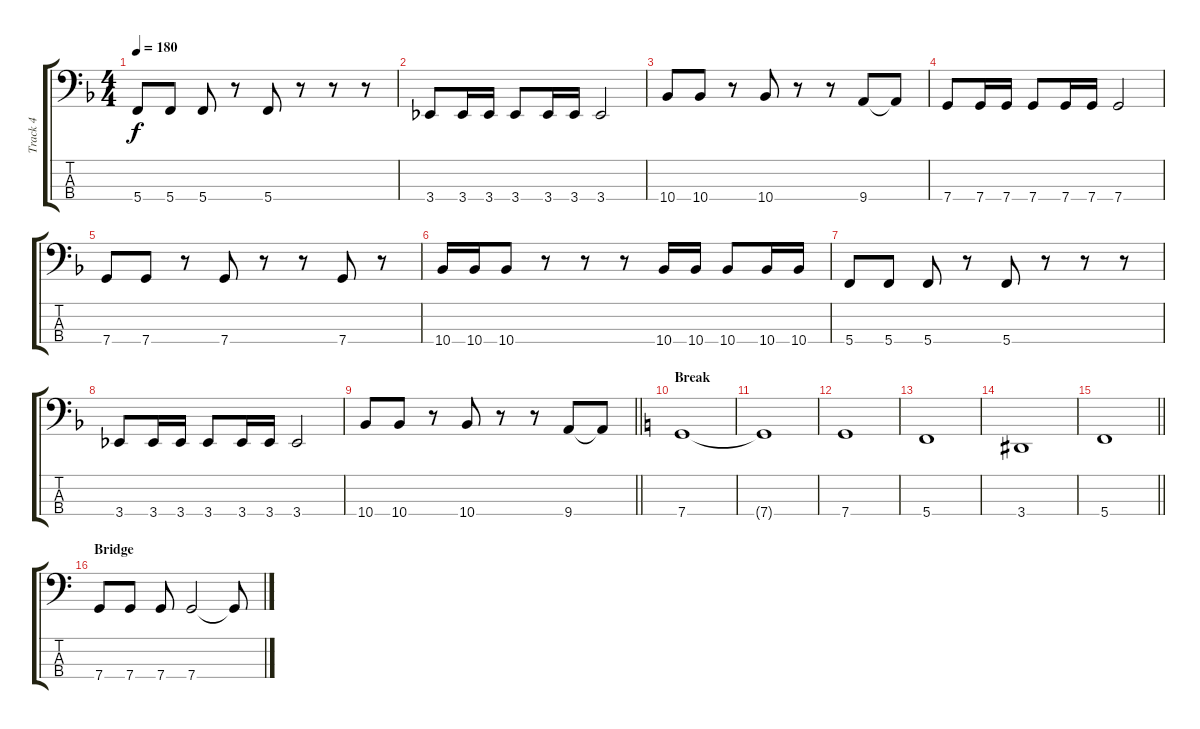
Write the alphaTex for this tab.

\track ("Track 4" "Track 4") {instrument electricbassfinger}
\staff {score tabs}
\tuning (F2 C2 G1 C1) {hide}
\ts (4 4)
\tempo 180
\clef f4
\ks f
5.4.8{dy f} 5.4.8 5.4.8 r.8 5.4.8 r.8 r.8 r.8 |
3.4.8 3.4.16 3.4.16 3.4.8 3.4.16 3.4.16 3.4.2 |
10.4.8 10.4.8 r.8 10.4.8 r.8 r.8 9.4.8 9.4{t}.8 |
7.4.8 7.4.16 7.4.16 7.4.8 7.4.16 7.4.16 7.4.2 |
7.4.8 7.4.8 r.8 7.4.8 r.8 r.8 7.4.8 r.8 |
10.4.16 10.4.16 10.4.8 r.8 r.8 r.8 10.4.16 10.4.16 10.4.8 10.4.16 10.4.16 |
5.4.8 5.4.8 5.4.8 r.8 5.4.8 r.8 r.8 r.8 |
3.4.8 3.4.16 3.4.16 3.4.8 3.4.16 3.4.16 3.4.2 |
\barLineRight lightlight
10.4.8 10.4.8 r.8 10.4.8 r.8 r.8 9.4.8 9.4{t}.8 |
\section ("" "Break")
\ks c
7.4.1 |
7.4{t}.1 |
7.4.1 |
5.4.1 |
3.4.1 |
\barLineRight lightlight
5.4.1 |
\section ("" "Bridge")
7.4.8 7.4.8 7.4.8 7.4.2 7.4{t}.8
